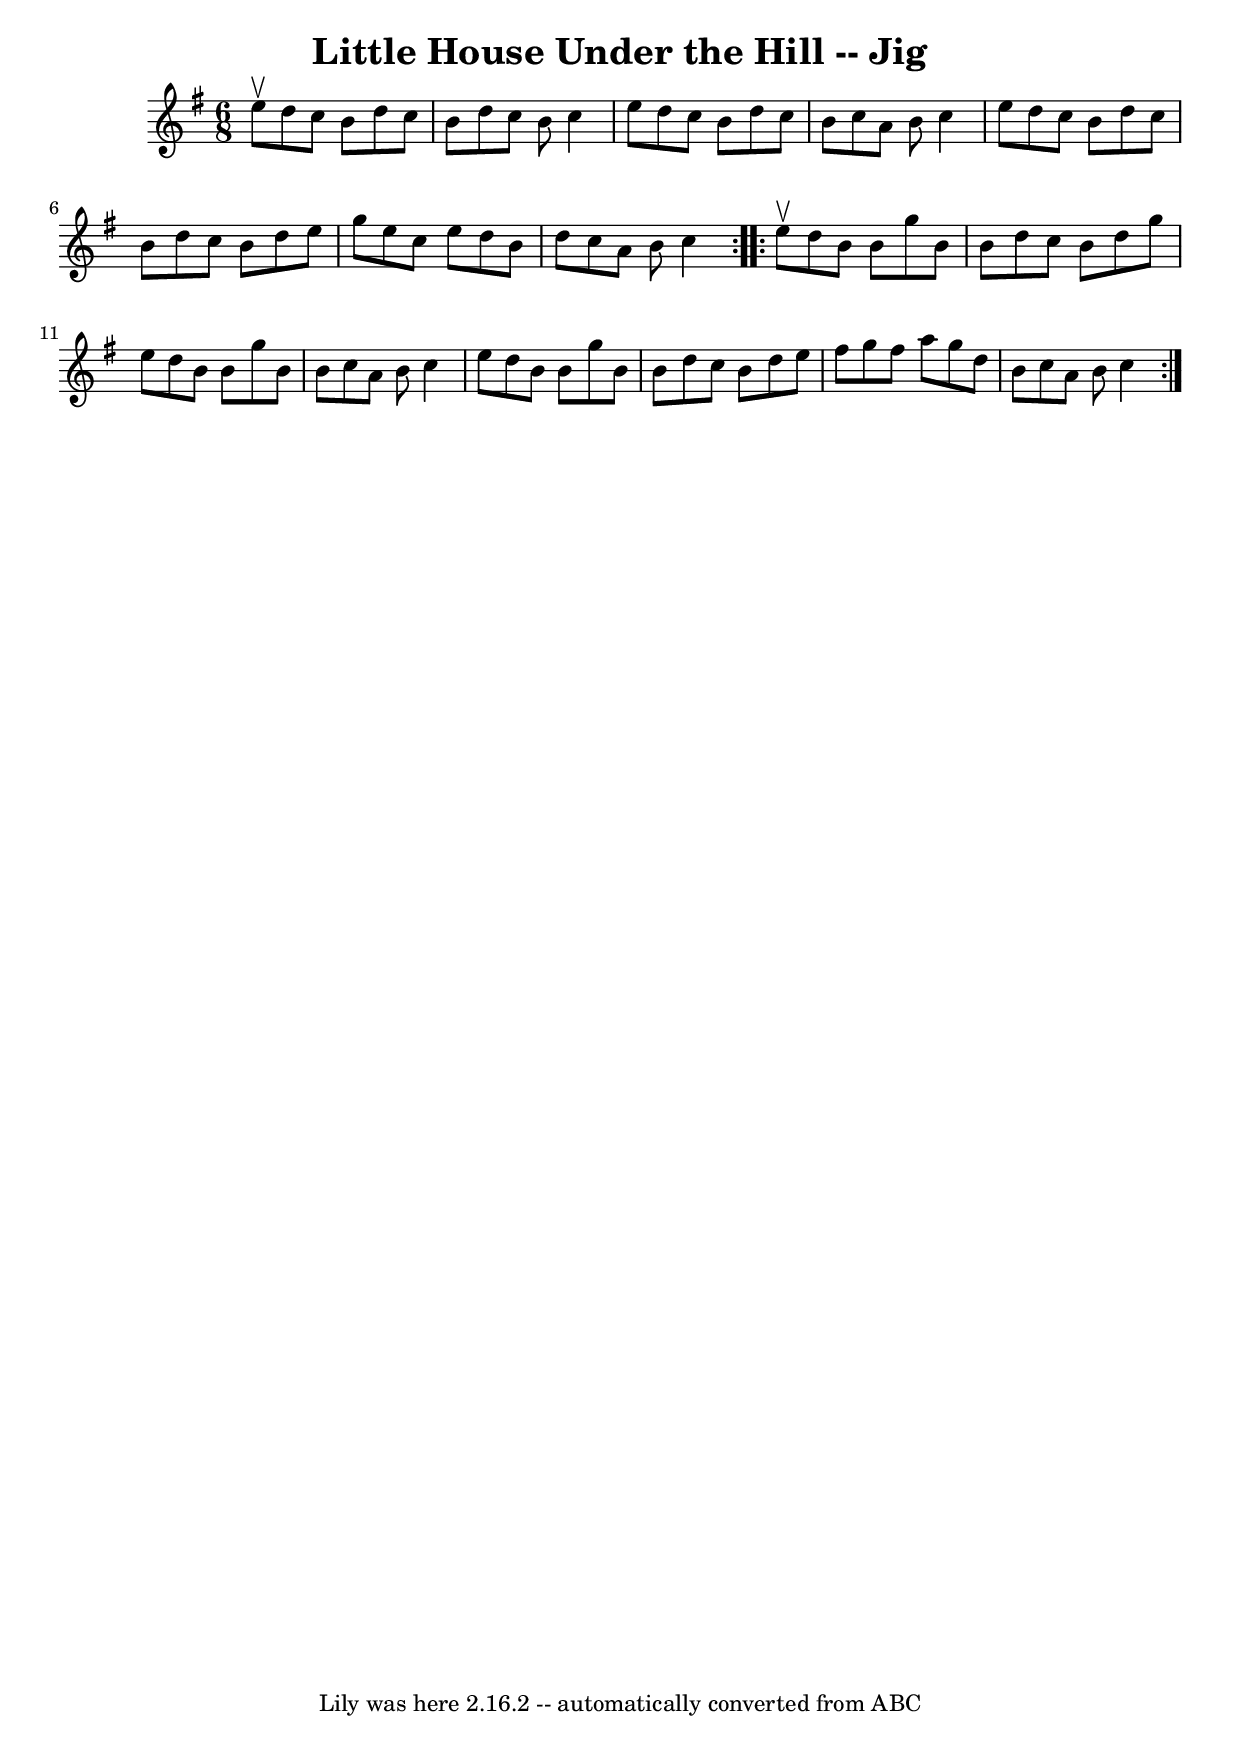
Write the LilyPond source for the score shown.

\version "2.16.2"
\include "Mammoth.ily"
\header {
  %% book = "Ryan's Mammoth Collection"
  crossRefNumber = "1"
  footnotes = "\\\\87 447"
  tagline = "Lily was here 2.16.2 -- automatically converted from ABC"
  title = "Little House Under the Hill -- Jig"

}
voicedefault =  {



  \repeat volta 2 {

    \time 6/8 
    \key g \major
    e''8^\upbow |
    d''8 c''8 b'8 d''8 
    c''8 b'8    |
    d''8 c''8 b'8 c''4 e''8    |
    
    d''8 c''8 b'8 d''8 c''8 b'8    |
    c''8 a'8 b'8    
    c''4 e''8    |
    d''8 c''8 b'8 d''8 c''8 b'8     |
    d''8 c''8 b'8 d''8 e''8 g''8    |
    e''8    
    c''8 e''8 d''8 b'8 d''8    |
    c''8 a'8 b'8 c''4  
  } 
  
  \repeat volta 2 {
    e''8^\upbow |
    d''8 b'8 b'8 g''8    
    b'8 b'8    |
    d''8 c''8 b'8 d''8 g''8 e''8     |
    d''8 b'8 b'8 g''8 b'8 b'8    |
    c''8 a'8   
    b'8 c''4 e''8    |
    d''8 b'8 b'8 g''8 b'8 b'8    |
    d''8 c''8 b'8 d''8 e''8 fis''8    |
    g''8    
    fis''8 a''8 g''8 d''8 b'8    |
    c''8 a'8 b'8 c''4  

  }   

}

\score{
  <<

    \context Staff="default"
    {
      \voicedefault 
      
    }

  >>
  \layout {
    
  }
  \midi {
  }

}
